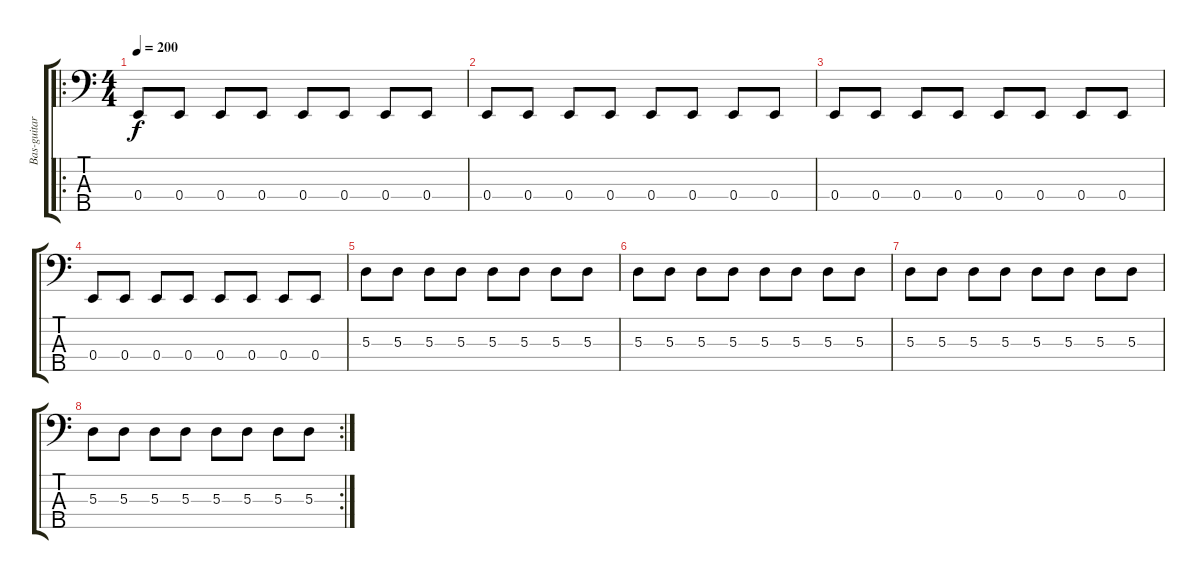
\track ("Bas-guitar" "Bas-guitar") {instrument electricbassfinger}
\staff {score tabs}
\tuning (G2 D2 A1 E1 B0) {hide}
\ro
\ts (4 4)
\tempo 200
\clef f4
\ks c
0.4.8{dy f} 0.4.8 0.4.8 0.4.8 0.4.8 0.4.8 0.4.8 0.4.8 |
0.4.8 0.4.8 0.4.8 0.4.8 0.4.8 0.4.8 0.4.8 0.4.8 |
0.4.8 0.4.8 0.4.8 0.4.8 0.4.8 0.4.8 0.4.8 0.4.8 |
0.4.8 0.4.8 0.4.8 0.4.8 0.4.8 0.4.8 0.4.8 0.4.8 |
5.3.8 5.3.8 5.3.8 5.3.8 5.3.8 5.3.8 5.3.8 5.3.8 |
5.3.8 5.3.8 5.3.8 5.3.8 5.3.8 5.3.8 5.3.8 5.3.8 |
5.3.8 5.3.8 5.3.8 5.3.8 5.3.8 5.3.8 5.3.8 5.3.8 |
\rc 2
5.3.8 5.3.8 5.3.8 5.3.8 5.3.8 5.3.8 5.3.8 5.3.8
